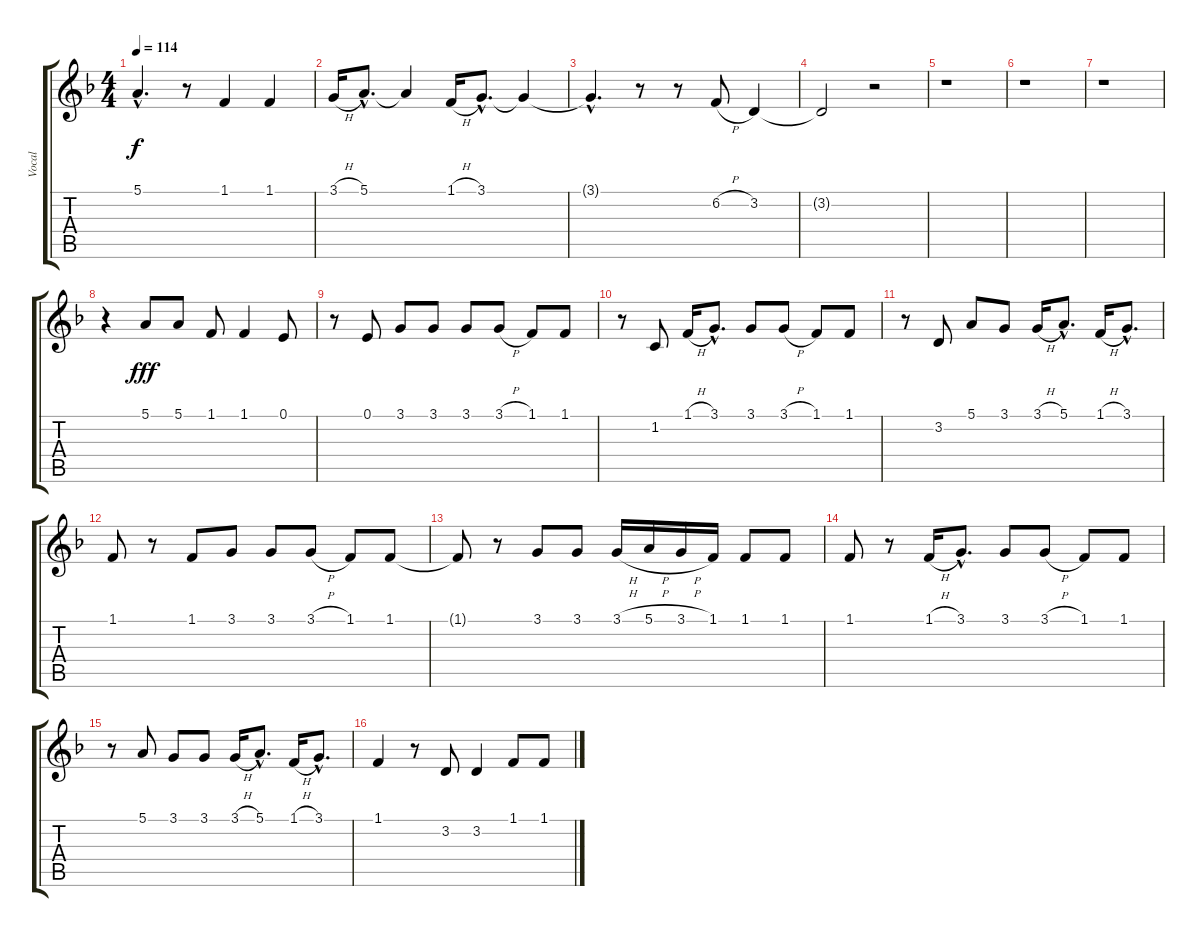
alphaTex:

\track ("Vocal" "Vocal") {instrument synthvoice}
\staff {score tabs}
\tuning (E4 B3 G3 D3 A2 E2) {hide}
\ts (4 4)
\tempo 114
\clef g2
\ks f
5.1{hac t}.4{d dy f} r.8 1.1.4 1.1.4 |
3.1{h}.16 5.1{hac}.8{d} 5.1{t}.4 1.1{h}.16 3.1{hac}.8{d} 3.1{t}.4 |
3.1{hac t}.4{d} r.8 r.8 6.2{h}.8 3.2.4 |
3.2{t}.2 r.2 |
r.1 |
r.1 |
r.1 |
r.4 5.1.8{dy fff} 5.1.8 1.1.8 1.1.4 0.1.8 |
r.8 0.1.8 3.1.8 3.1.8 3.1.8 3.1{h}.8 1.1.8 1.1.8 |
r.8 1.2.8 1.1{h}.16 3.1{hac}.8{d} 3.1.8 3.1{h}.8 1.1.8 1.1.8 |
r.8 3.2.8 5.1.8 3.1.8 3.1{h}.16 5.1{hac}.8{d} 1.1{h}.16 3.1{hac}.8{d} |
1.1.8 r.8 1.1.8 3.1.8 3.1.8 3.1{h}.8 1.1.8 1.1.8 |
1.1{t}.8 r.8 3.1.8 3.1.8 3.1{h}.16 5.1{h}.16 3.1{h}.16 1.1.16 1.1.8 1.1.8 |
1.1.8 r.8 1.1{h}.16 3.1{hac}.8{d} 3.1.8 3.1{h}.8 1.1.8 1.1.8 |
r.8 5.1.8 3.1.8 3.1.8 3.1{h}.16 5.1{hac}.8{d} 1.1{h}.16 3.1{hac}.8{d} |
1.1.4 r.8 3.2.8 3.2.4 1.1.8 1.1.8
